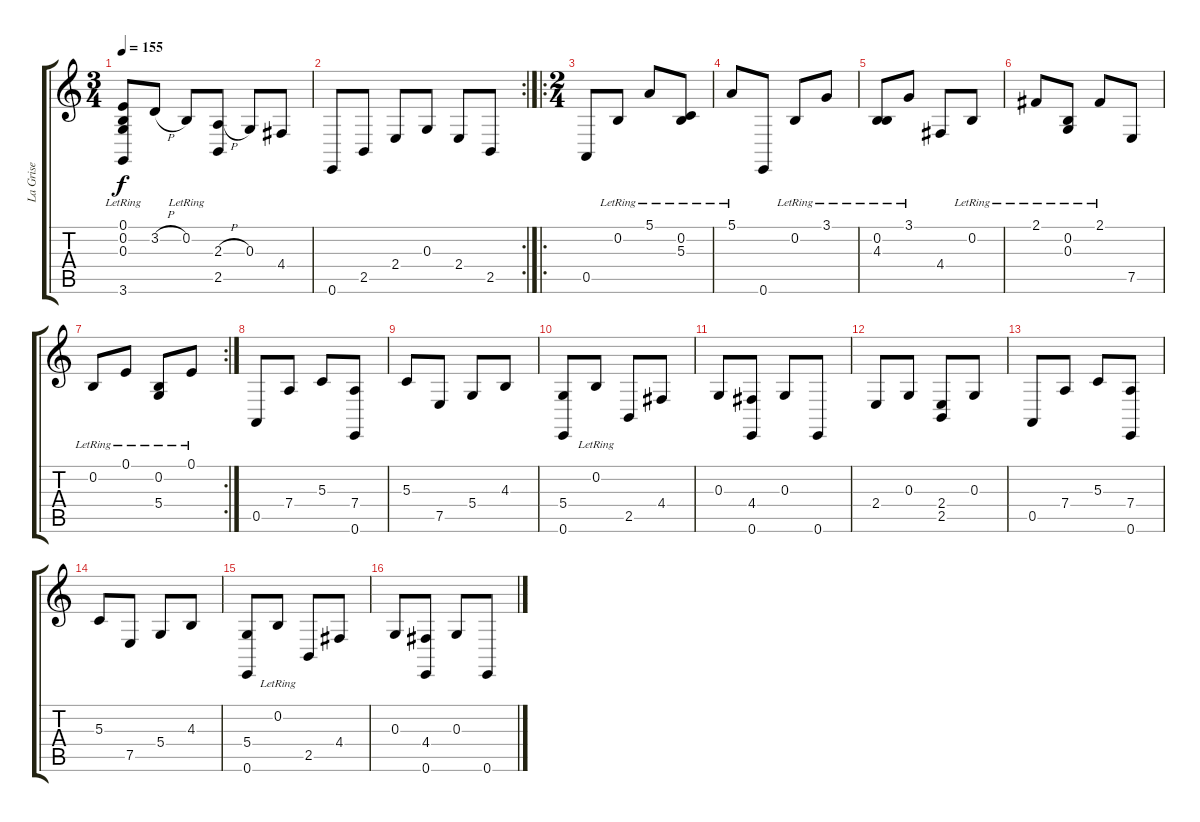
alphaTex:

\track ("La Grise" "La Grise") {instrument orchestralharp}
\staff {score tabs}
\tuning (E4 B3 G3 D3 A2 E2) {hide}
\ts (3 4)
\tempo 155
\clef g2
\ks c
(0.1{lr} 0.2{lr} 0.3 3.6).8{dy f} 3.2{h}.8 0.2{lr}.8 (2.3{h} 2.5).8 0.3.8 4.4.8 |
\rc 2
0.6.8 2.5.8 2.4.8 0.3.8 2.4.8 2.5.8 |
\ro
\ts (2 4)
0.5.8 0.2{lr}.8 5.1{lr}.8 (0.2{lr} 5.3).8 |
5.1{lr}.8 0.6.8 0.2{lr}.8 3.1{lr}.8 |
(0.2{lr} 4.3).8 3.1{lr}.8 4.4.8 0.2{lr}.8 |
2.1{lr}.8 (0.2{lr} 0.3).8 2.1{lr}.8 7.5.8 |
\rc 2
0.2{lr}.8 0.1{lr}.8 (0.2{lr} 5.4).8 0.1{lr}.8 |
0.5.8 7.4.8 5.3.8 (7.4 0.6).8 |
5.3.8 7.5.8 5.4.8 4.3.8 |
(5.4 0.6).8 0.2{lr}.8 2.5.8 4.4.8 |
0.3.8 (4.4 0.6).8 0.3.8 0.6.8 |
2.4.8 0.3.8 (2.4 2.5).8 0.3.8 |
0.5.8 7.4.8 5.3.8 (7.4 0.6).8 |
5.3.8 7.5.8 5.4.8 4.3.8 |
(5.4 0.6).8 0.2{lr}.8 2.5.8 4.4.8 |
0.3.8 (4.4 0.6).8 0.3.8 0.6.8
